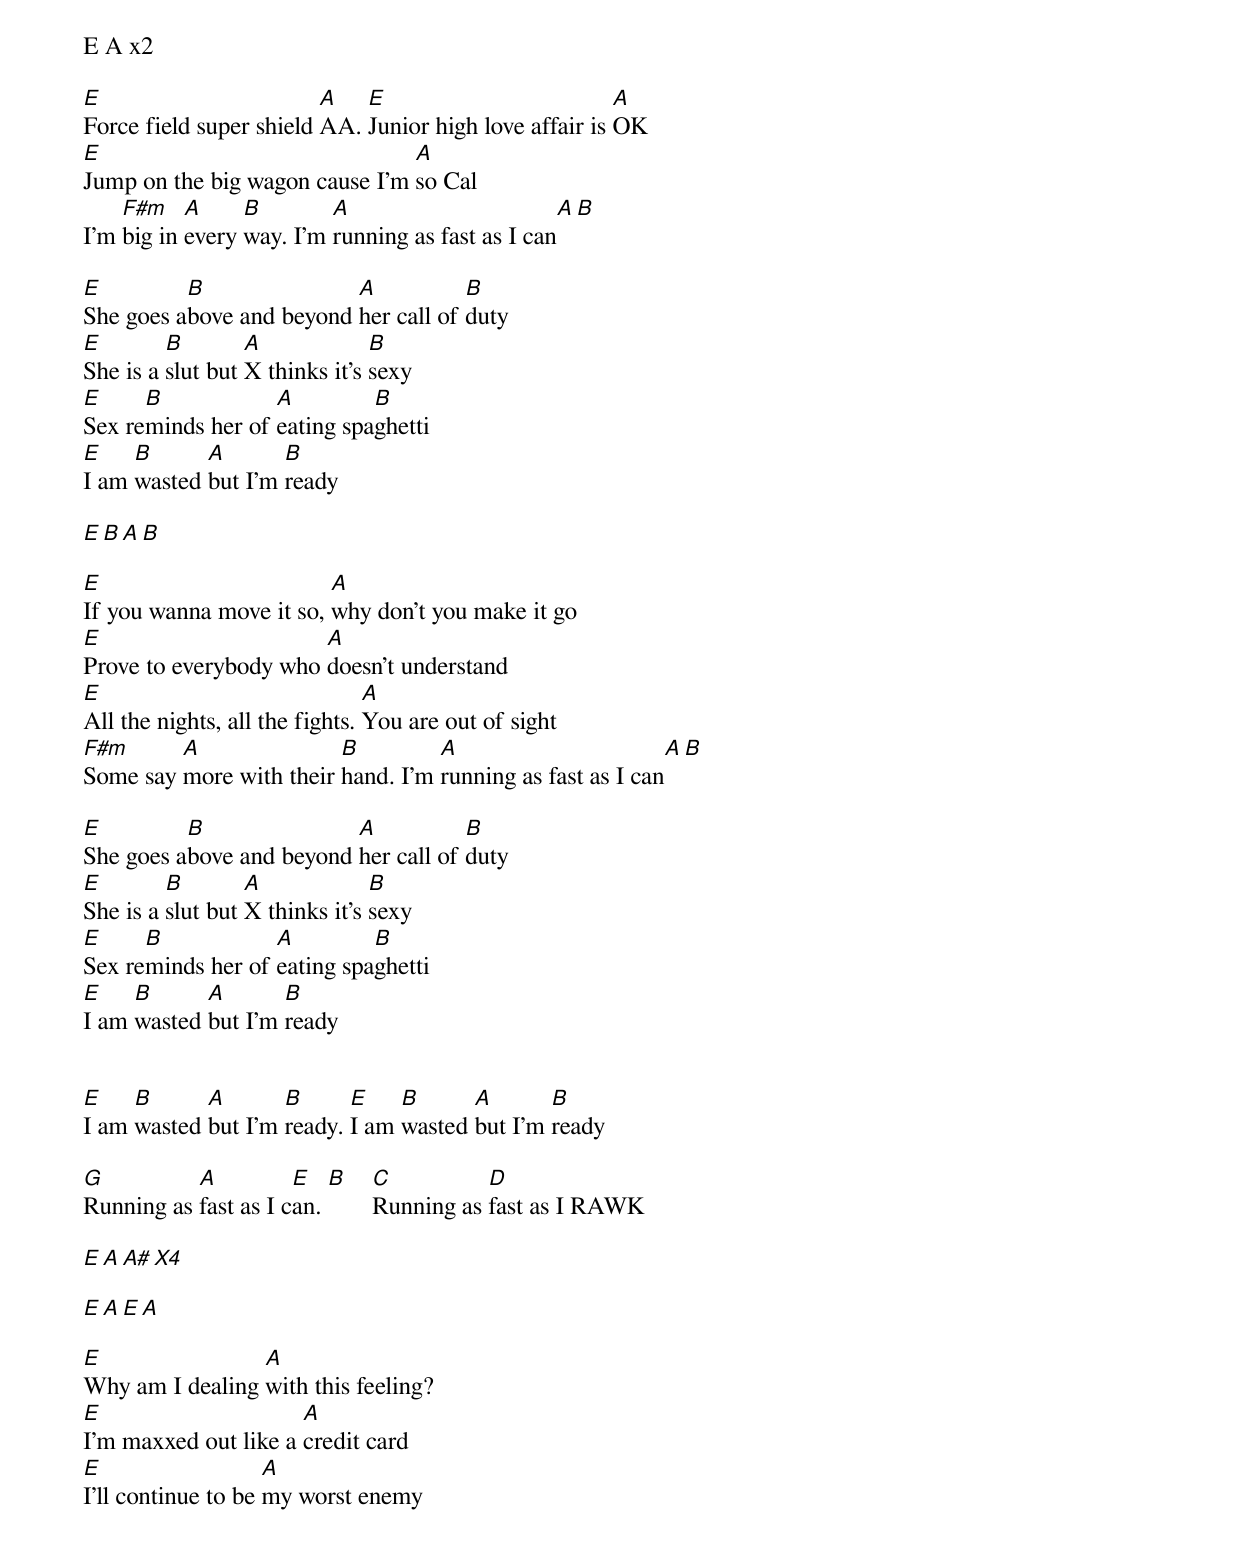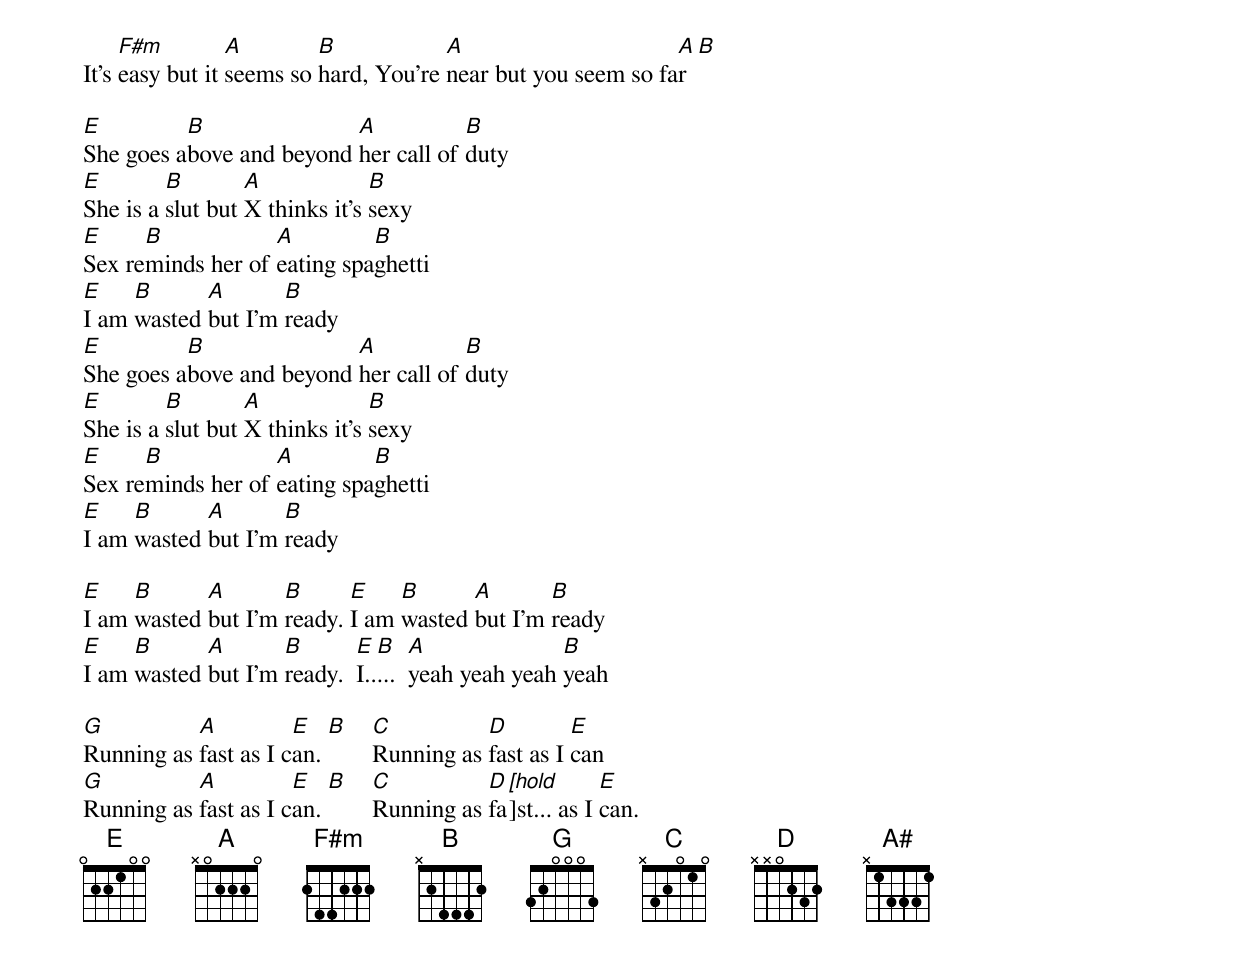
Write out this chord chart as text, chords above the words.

E A x2

E                        A   E                          A
Force field super shield AA. Junior high love affair is OK
E                               A
Jump on the big wagon cause I'm so Cal
    F#m    A     B        A                        A B
I'm big in every way. I'm running as fast as I can

E         B               A           B
She goes above and beyond her call of duty
E        B        A             B
She is a slut but X thinks it's sexy
E     B            A         B
Sex reminds her of eating spaghetti
E    B      A       B
I am wasted but I'm ready

E B A B

E                        A
If you wanna move it so, why don't you make it go
E                      A
Prove to everybody who doesn't understand
E                               A
All the nights, all the fights. You are out of sight
F#m      A               B         A                       A B
Some say more with their hand. I'm running as fast as I can

E         B               A           B
She goes above and beyond her call of duty
E        B        A             B
She is a slut but X thinks it's sexy
E     B            A         B
Sex reminds her of eating spaghetti
E    B      A       B
I am wasted but I'm ready


E    B      A       B      E    B      A       B
I am wasted but I'm ready. I am wasted but I'm ready

G          A          E   B   C          D
Running as fast as I can.     Running as fast as I RAWK

E A A# X4

E  A  E  A

E                A
Why am I dealing with this feeling?
E                     A
I'm maxxed out like a credit card
E                   A
I'll continue to be my worst enemy
     F#m         A        B            A                      A B
It's easy but it seems so hard, You're near but you seem so far

E         B               A           B
She goes above and beyond her call of duty
E        B        A             B
She is a slut but X thinks it's sexy
E     B            A         B
Sex reminds her of eating spaghetti
E    B      A       B
I am wasted but I'm ready
E         B               A           B
She goes above and beyond her call of duty
E        B        A             B
She is a slut but X thinks it's sexy
E     B            A         B
Sex reminds her of eating spaghetti
E    B      A       B
I am wasted but I'm ready

E    B      A       B      E    B      A       B
I am wasted but I'm ready. I am wasted but I'm ready
E    B      A       B       E  B    A              B
I am wasted but I'm ready.  I.....  yeah yeah yeah yeah

G          A          E   B   C          D         E
Running as fast as I can.     Running as fast as I can
G          A          E   B   C          D [hold]     E
Running as fast as I can.     Running as fast... as I can.
